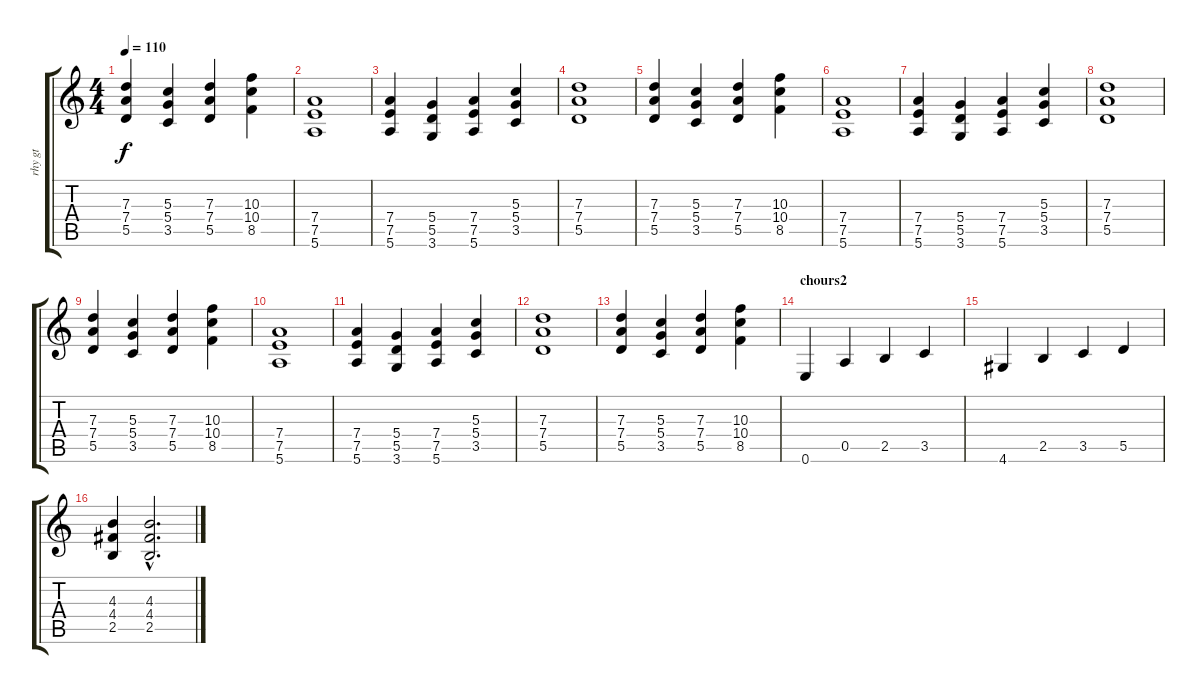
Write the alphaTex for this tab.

\track ("rhy gt" "rhy gt") {instrument acousticguitarsteel}
\staff {score tabs}
\tuning (E4 B3 G3 D3 A2 E2) {hide}
\ts (4 4)
\tempo 110
\clef g2
\ks c
(7.3 7.4 5.5).4{dy f} (5.3 5.4 3.5).4 (7.3 7.4 5.5).4 (10.3 10.4 8.5).4 |
(7.4 7.5 5.6).1 |
(7.4 7.5 5.6).4 (5.4 5.5 3.6).4 (7.4 7.5 5.6).4 (5.3 5.4 3.5).4 |
(7.3 7.4 5.5).1 |
(7.3 7.4 5.5).4 (5.3 5.4 3.5).4 (7.3 7.4 5.5).4 (10.3 10.4 8.5).4 |
(7.4 7.5 5.6).1 |
(7.4 7.5 5.6).4 (5.4 5.5 3.6).4 (7.4 7.5 5.6).4 (5.3 5.4 3.5).4 |
(7.3 7.4 5.5).1 |
(7.3 7.4 5.5).4 (5.3 5.4 3.5).4 (7.3 7.4 5.5).4 (10.3 10.4 8.5).4 |
(7.4 7.5 5.6).1 |
(7.4 7.5 5.6).4 (5.4 5.5 3.6).4 (7.4 7.5 5.6).4 (5.3 5.4 3.5).4 |
(7.3 7.4 5.5).1 |
(7.3 7.4 5.5).4 (5.3 5.4 3.5).4 (7.3 7.4 5.5).4 (10.3 10.4 8.5).4 |
\section ("" "chours2")
0.6.4 0.5.4 2.5.4 3.5.4 |
4.6.4 2.5.4 3.5.4 5.5.4 |
(4.3 4.4 2.5).4 (4.3{hac} 4.4{hac} 2.5{hac}).2{d}
